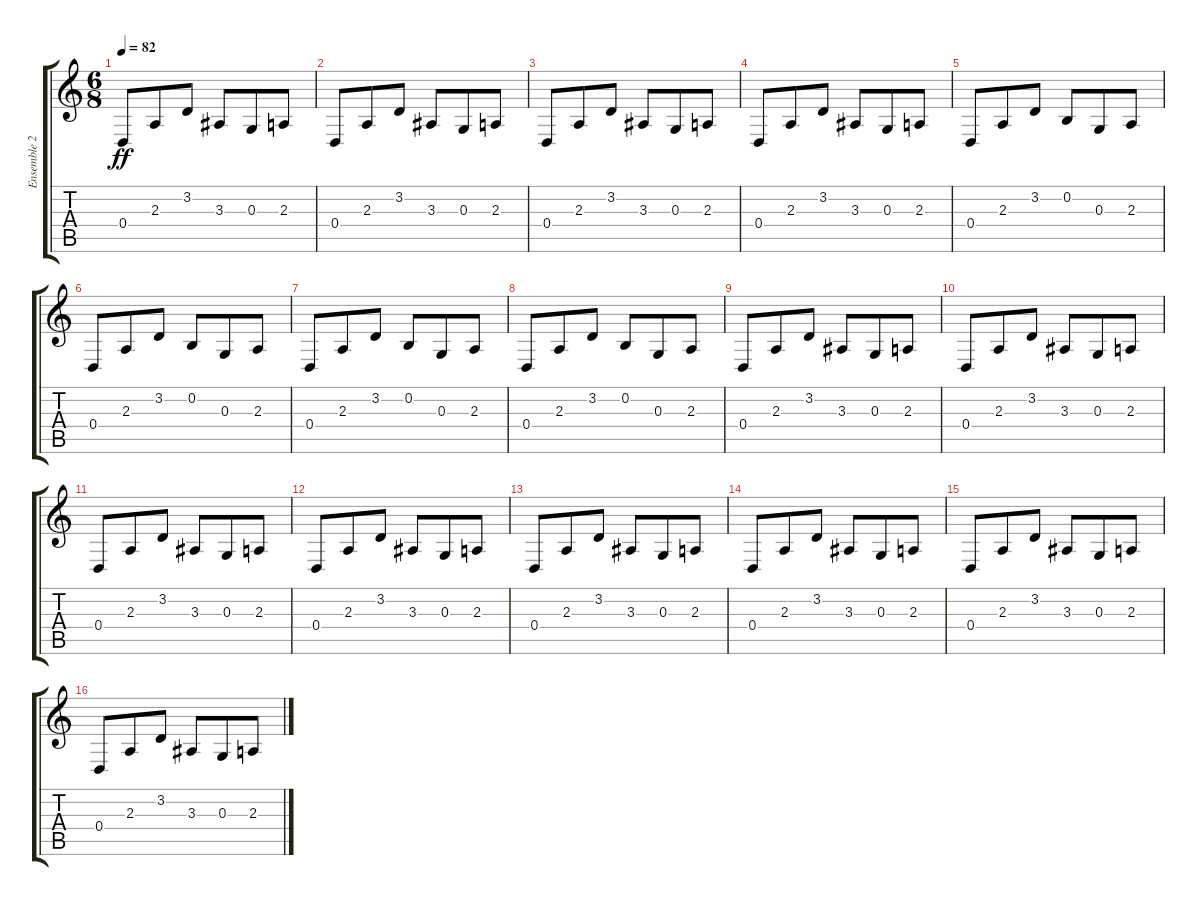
\track ("Ensemble 2" "Ensemble 2") {instrument synthstrings1}
\staff {score tabs}
\tuning (E4 B3 G3 D3 A2 E2) {hide}
\ts (6 8)
\tempo 82
\clef g2
\ks c
0.4.8{dy ff} 2.3.8 3.2.8 3.3.8 0.3.8 2.3.8 |
0.4.8 2.3.8 3.2.8 3.3.8 0.3.8 2.3.8 |
0.4.8 2.3.8 3.2.8 3.3.8 0.3.8 2.3.8 |
0.4.8 2.3.8 3.2.8 3.3.8 0.3.8 2.3.8 |
0.4.8 2.3.8 3.2.8 0.2.8 0.3.8 2.3.8 |
0.4.8 2.3.8 3.2.8 0.2.8 0.3.8 2.3.8 |
0.4.8 2.3.8 3.2.8 0.2.8 0.3.8 2.3.8 |
0.4.8 2.3.8 3.2.8 0.2.8 0.3.8 2.3.8 |
0.4.8 2.3.8 3.2.8 3.3.8 0.3.8 2.3.8 |
0.4.8 2.3.8 3.2.8 3.3.8 0.3.8 2.3.8 |
0.4.8 2.3.8 3.2.8 3.3.8 0.3.8 2.3.8 |
0.4.8 2.3.8 3.2.8 3.3.8 0.3.8 2.3.8 |
0.4.8 2.3.8 3.2.8 3.3.8 0.3.8 2.3.8 |
0.4.8 2.3.8 3.2.8 3.3.8 0.3.8 2.3.8 |
0.4.8 2.3.8 3.2.8 3.3.8 0.3.8 2.3.8 |
0.4.8 2.3.8 3.2.8 3.3.8 0.3.8 2.3.8
